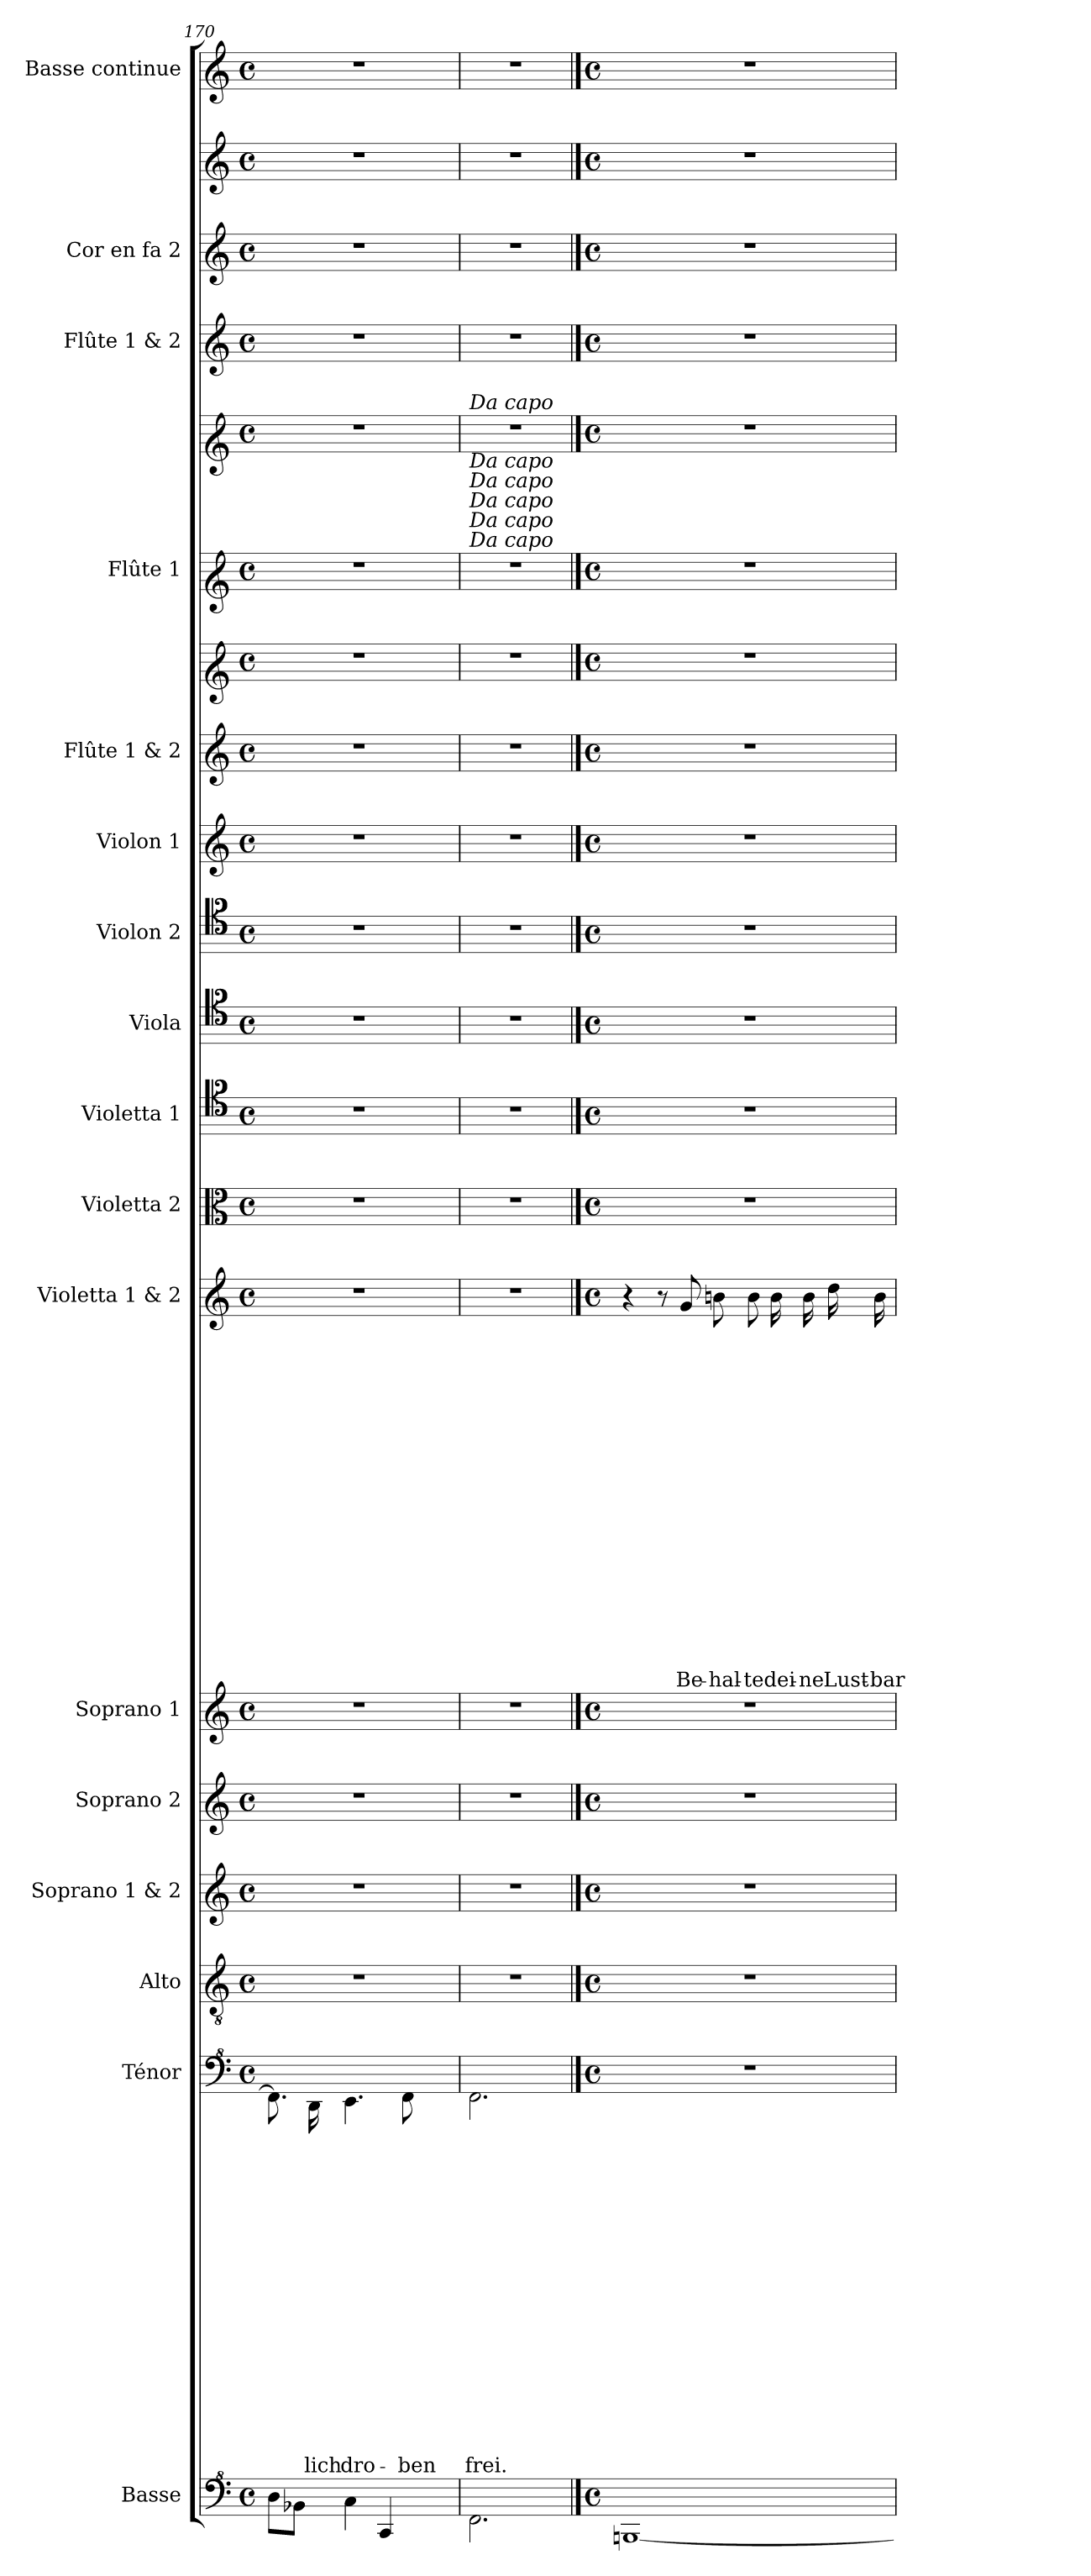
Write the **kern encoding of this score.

**kern	**kern	**text	**text	**text	**text	**text	**text	**text	**text	**text	**text	**text	**text	**text	**text	**text	**text	**text	**kern	**kern	**kern	**kern	**kern	**text	**text	**text	**text	**text	**text	**text	**text	**text	**text	**text	**text	**text	**text	**text	**text	**text	**text	**kern	**kern	**kern	**kern	**kern	**kern	**kern	**kern	**kern	**kern	**kern	**kern	**kern
*part17	*part16	*part16	*part16	*part16	*part16	*part16	*part16	*part16	*part16	*part16	*part16	*part16	*part16	*part16	*part16	*part16	*part16	*part16	*part15	*part14	*part13	*part12	*part11	*part11	*part11	*part11	*part11	*part11	*part11	*part11	*part11	*part11	*part11	*part11	*part11	*part11	*part11	*part11	*part11	*part11	*part11	*part10	*part9	*part8	*part7	*part6	*part5	*part5	*part4	*part4	*part3	*part2	*part2	*part1
*staff20	*staff19	*staff19	*staff19	*staff19	*staff19	*staff19	*staff19	*staff19	*staff19	*staff19	*staff19	*staff19	*staff19	*staff19	*staff19	*staff19	*staff19	*staff19	*staff18	*staff17	*staff16	*staff15	*staff14	*staff14	*staff14	*staff14	*staff14	*staff14	*staff14	*staff14	*staff14	*staff14	*staff14	*staff14	*staff14	*staff14	*staff14	*staff14	*staff14	*staff14	*staff14	*staff13	*staff12	*staff11	*staff10	*staff9	*staff8	*staff7	*staff6	*staff5	*staff4	*staff3	*staff2	*staff1
*I"Basse	*I"Ténor	*	*	*	*	*	*	*	*	*	*	*	*	*	*	*	*	*	*I"Alto	*I"Soprano 1 & 2	*I"Soprano 2	*I"Soprano 1	*I"Violetta 1 & 2	*	*	*	*	*	*	*	*	*	*	*	*	*	*	*	*	*	*	*I"Violetta 2	*I"Violetta 1	*I"Viola	*I"Violon 2	*I"Violon 1	*I"Flûte 1 & 2	*	*I"Flûte 1	*	*I"Flûte 1 & 2	*I"Cor en fa 2	*	*I"Basse continue
*I'Bas	*I'T	*	*	*	*	*	*	*	*	*	*	*	*	*	*	*	*	*	*I'A	*	*I'S 2	*I'S 1	*	*	*	*	*	*	*	*	*	*	*	*	*	*	*	*	*	*	*	*I'Vta 2	*I'Vta 1	*I'Vla	*I'Vln 2	*I'Vln 1	*I'Vln 1	*	*I'Fl 1	*	*	*I'Cor 2	*	*I'BC
*clefF^4	*clefF^4	*	*	*	*	*	*	*	*	*	*	*	*	*	*	*	*	*	*clefGv2	*clefG2	*clefG2	*clefG2	*clefG2	*	*	*	*	*	*	*	*	*	*	*	*	*	*	*	*	*	*	*clefC3	*clefC5	*clefC5	*clefC5	*clefG2	*clefG2	*clefG1	*clefG1	*clefG1	*clefG2	*clefG2	*clefG2	*clefG2
*ITrd7c12	*	*	*	*	*	*	*	*	*	*	*	*	*	*	*	*	*	*	*	*	*	*	*	*	*	*	*	*	*	*	*	*	*	*	*	*	*	*	*	*	*	*	*	*	*	*	*	*	*	*	*	*	*ITrd4c7	*ITrd4c7
*k[]	*k[]	*	*	*	*	*	*	*	*	*	*	*	*	*	*	*	*	*	*k[]	*k[]	*k[]	*k[]	*k[]	*	*	*	*	*	*	*	*	*	*	*	*	*	*	*	*	*	*	*k[]	*k[]	*k[]	*k[]	*k[]	*k[]	*k[]	*k[]	*k[]	*k[]	*k[]	*k[b-]	*k[b-]
*C:	*C:	*	*	*	*	*	*	*	*	*	*	*	*	*	*	*	*	*	*C:	*C:	*C:	*C:	*C:	*	*	*	*	*	*	*	*	*	*	*	*	*	*	*	*	*	*	*C:	*C:	*C:	*C:	*C:	*C:	*C:	*C:	*C:	*C:	*C:	*F:	*F:
*M4/4	*M4/4	*	*	*	*	*	*	*	*	*	*	*	*	*	*	*	*	*	*M4/4	*M4/4	*M4/4	*M4/4	*M4/4	*	*	*	*	*	*	*	*	*	*	*	*	*	*	*	*	*	*	*M4/4	*M4/4	*M4/4	*M4/4	*M4/4	*M4/4	*M4/4	*M4/4	*M4/4	*M4/4	*M4/4	*M4/4	*M4/4
*met(c)	*met(c)	*	*	*	*	*	*	*	*	*	*	*	*	*	*	*	*	*	*met(c)	*met(c)	*met(c)	*met(c)	*met(c)	*	*	*	*	*	*	*	*	*	*	*	*	*	*	*	*	*	*	*met(c)	*met(c)	*met(c)	*met(c)	*met(c)	*met(c)	*met(c)	*met(c)	*met(c)	*met(c)	*met(c)	*met(c)	*met(c)
=170	=170	=170	=170	=170	=170	=170	=170	=170	=170	=170	=170	=170	=170	=170	=170	=170	=170	=170	=170	=170	=170	=170	=170	=170	=170	=170	=170	=170	=170	=170	=170	=170	=170	=170	=170	=170	=170	=170	=170	=170	=170	=170	=170	=170	=170	=170	=170	=170	=170	=170	=170	=170	=170	=170
8D\L	8.F\]	.	.	.	.	.	.	.	.	.	.	.	.	.	.	.	.	.	1r	1r	1r	1r	1r	.	.	.	.	.	.	.	.	.	.	.	.	.	.	.	.	.	.	1r	1r	1r	1r	1r	1r	1r	1r	1r	1r	1r	1r	1r
8BB-\J	.	.	.	.	.	.	.	.	.	.	.	.	.	.	.	.	.	.	.	.	.	.	.	.	.	.	.	.	.	.	.	.	.	.	.	.	.	.	.	.	.	.	.	.	.	.	.	.	.	.	.	.	.	.
.	16D\	.	.	.	.	.	.	.	.	.	.	.	.	.	.	.	.	-lich	.	.	.	.	.	.	.	.	.	.	.	.	.	.	.	.	.	.	.	.	.	.	.	.	.	.	.	.	.	.	.	.	.	.	.	.
4C\	4.E\	.	.	.	.	.	.	.	.	.	.	.	.	.	.	.	.	dro-	.	.	.	.	.	.	.	.	.	.	.	.	.	.	.	.	.	.	.	.	.	.	.	.	.	.	.	.	.	.	.	.	.	.	.	.
4CC/	.	.	.	.	.	.	.	.	.	.	.	.	.	.	.	.	.	.	.	.	.	.	.	.	.	.	.	.	.	.	.	.	.	.	.	.	.	.	.	.	.	.	.	.	.	.	.	.	.	.	.	.	.	.
.	8F\	.	.	.	.	.	.	.	.	.	.	.	.	.	.	.	.	-ben	.	.	.	.	.	.	.	.	.	.	.	.	.	.	.	.	.	.	.	.	.	.	.	.	.	.	.	.	.	.	.	.	.	.	.	.
4ryy	4ryy	.	.	.	.	.	.	.	.	.	.	.	.	.	.	.	.	.	.	.	.	.	.	.	.	.	.	.	.	.	.	.	.	.	.	.	.	.	.	.	.	.	.	.	.	.	.	.	.	.	.	.	.	.
!!LO:LB:g=z
=171	=171	=171	=171	=171	=171	=171	=171	=171	=171	=171	=171	=171	=171	=171	=171	=171	=171	=171	=171	=171	=171	=171	=171	=171	=171	=171	=171	=171	=171	=171	=171	=171	=171	=171	=171	=171	=171	=171	=171	=171	=171	=171	=171	=171	=171	=171	=171	=171	=171	=171	=171	=171	=171	=171
!	!	!	!	!	!	!	!	!	!	!	!	!	!	!	!	!	!	!	!	!	!	!	!	!	!	!	!	!	!	!	!	!	!	!	!	!	!	!	!	!	!	!	!	!	!	!	!	!	!	!LO:TX:b:i:t=Da capo	!	!	!	!
!	!	!	!	!	!	!	!	!	!	!	!	!	!	!	!	!	!	!	!	!	!	!	!	!	!	!	!	!	!	!	!	!	!	!	!	!	!	!	!	!	!	!	!	!	!	!	!	!	!	!LO:TX:b:i:t=Da capo	!	!	!	!
!	!	!	!	!	!	!	!	!	!	!	!	!	!	!	!	!	!	!	!	!	!	!	!	!	!	!	!	!	!	!	!	!	!	!	!	!	!	!	!	!	!	!	!	!	!	!	!	!	!	!LO:TX:b:i:t=Da capo	!	!	!	!
!	!	!	!	!	!	!	!	!	!	!	!	!	!	!	!	!	!	!	!	!	!	!	!	!	!	!	!	!	!	!	!	!	!	!	!	!	!	!	!	!	!	!	!	!	!	!	!	!	!	!LO:TX:b:i:t=Da capo	!	!	!	!
!	!	!	!	!	!	!	!	!	!	!	!	!	!	!	!	!	!	!	!	!	!	!	!	!	!	!	!	!	!	!	!	!	!	!	!	!	!	!	!	!	!	!	!	!	!	!	!	!	!	!LO:TX:a:i:t=Da capo	!	!	!	!
!	!	!	!	!	!	!	!	!	!	!	!	!	!	!	!	!	!	!	!	!	!	!	!	!	!	!	!	!	!	!	!	!	!	!	!	!	!	!	!	!	!	!	!	!	!	!	!	!	!	!LO:TX:b:i:t=Da capo	!	!	!	!
2.FF\	2.F\	.	.	.	.	.	.	.	.	.	.	.	.	.	.	.	.	frei.	1r	1r	1r	1r	1r	.	.	.	.	.	.	.	.	.	.	.	.	.	.	.	.	.	.	1r	1r	1r	1r	1r	1r	1r	1r	1r	1r	1r	1r	1r
4ryy	4ryy	.	.	.	.	.	.	.	.	.	.	.	.	.	.	.	.	.	.	.	.	.	.	.	.	.	.	.	.	.	.	.	.	.	.	.	.	.	.	.	.	.	.	.	.	.	.	.	.	.	.	.	.	.
==172	==172	==172	==172	==172	==172	==172	==172	==172	==172	==172	==172	==172	==172	==172	==172	==172	==172	==172	==172	==172	==172	==172	==172	==172	==172	==172	==172	==172	==172	==172	==172	==172	==172	==172	==172	==172	==172	==172	==172	==172	==172	==172	==172	==172	==172	==172	==172	==172	==172	==172	==172	==172	==172	==172
*M4/4	*M4/4	*	*	*	*	*	*	*	*	*	*	*	*	*	*	*	*	*	*M4/4	*M4/4	*M4/4	*M4/4	*M4/4	*	*	*	*	*	*	*	*	*	*	*	*	*	*	*	*	*	*	*M4/4	*M4/4	*M4/4	*M4/4	*M4/4	*M4/4	*M4/4	*M4/4	*M4/4	*M4/4	*M4/4	*M4/4	*M4/4
*met(c)	*met(c)	*	*	*	*	*	*	*	*	*	*	*	*	*	*	*	*	*	*met(c)	*met(c)	*met(c)	*met(c)	*met(c)	*	*	*	*	*	*	*	*	*	*	*	*	*	*	*	*	*	*	*met(c)	*met(c)	*met(c)	*met(c)	*met(c)	*met(c)	*met(c)	*met(c)	*met(c)	*met(c)	*met(c)	*met(c)	*met(c)
[1BBBn	1r	.	.	.	.	.	.	.	.	.	.	.	.	.	.	.	.	.	1r	1r	1r	1r	4r	.	.	.	.	.	.	.	.	.	.	.	.	.	.	.	.	.	.	1r	1r	1r	1r	1r	1r	1r	1r	1r	1r	1r	1r	1r
.	.	.	.	.	.	.	.	.	.	.	.	.	.	.	.	.	.	.	.	.	.	.	8r	.	.	.	.	.	.	.	.	.	.	.	.	.	.	.	.	.	.	.	.	.	.	.	.	.	.	.	.	.	.	.
.	.	.	.	.	.	.	.	.	.	.	.	.	.	.	.	.	.	.	.	.	.	.	8g/	.	.	.	.	.	.	.	.	.	.	.	.	.	.	.	.	.	Be-	.	.	.	.	.	.	.	.	.	.	.	.	.
.	.	.	.	.	.	.	.	.	.	.	.	.	.	.	.	.	.	.	.	.	.	.	8bn\	.	.	.	.	.	.	.	.	.	.	.	.	.	.	.	.	.	-hal-	.	.	.	.	.	.	.	.	.	.	.	.	.
.	.	.	.	.	.	.	.	.	.	.	.	.	.	.	.	.	.	.	.	.	.	.	8b\	.	.	.	.	.	.	.	.	.	.	.	.	.	.	.	.	.	-te	.	.	.	.	.	.	.	.	.	.	.	.	.
.	.	.	.	.	.	.	.	.	.	.	.	.	.	.	.	.	.	.	.	.	.	.	16b\	.	.	.	.	.	.	.	.	.	.	.	.	.	.	.	.	.	dei-	.	.	.	.	.	.	.	.	.	.	.	.	.
.	.	.	.	.	.	.	.	.	.	.	.	.	.	.	.	.	.	.	.	.	.	.	16b\	.	.	.	.	.	.	.	.	.	.	.	.	.	.	.	.	.	-ne	.	.	.	.	.	.	.	.	.	.	.	.	.
.	.	.	.	.	.	.	.	.	.	.	.	.	.	.	.	.	.	.	.	.	.	.	16dd\	.	.	.	.	.	.	.	.	.	.	.	.	.	.	.	.	.	Lust-	.	.	.	.	.	.	.	.	.	.	.	.	.
.	.	.	.	.	.	.	.	.	.	.	.	.	.	.	.	.	.	.	.	.	.	.	16b\	.	.	.	.	.	.	.	.	.	.	.	.	.	.	.	.	.	-bar-	.	.	.	.	.	.	.	.	.	.	.	.	.
=	=	=	=	=	=	=	=	=	=	=	=	=	=	=	=	=	=	=	=	=	=	=	=	=	=	=	=	=	=	=	=	=	=	=	=	=	=	=	=	=	=	=	=	=	=	=	=	=	=	=	=	=	=	=
*-	*-	*-	*-	*-	*-	*-	*-	*-	*-	*-	*-	*-	*-	*-	*-	*-	*-	*-	*-	*-	*-	*-	*-	*-	*-	*-	*-	*-	*-	*-	*-	*-	*-	*-	*-	*-	*-	*-	*-	*-	*-	*-	*-	*-	*-	*-	*-	*-	*-	*-	*-	*-	*-	*-
